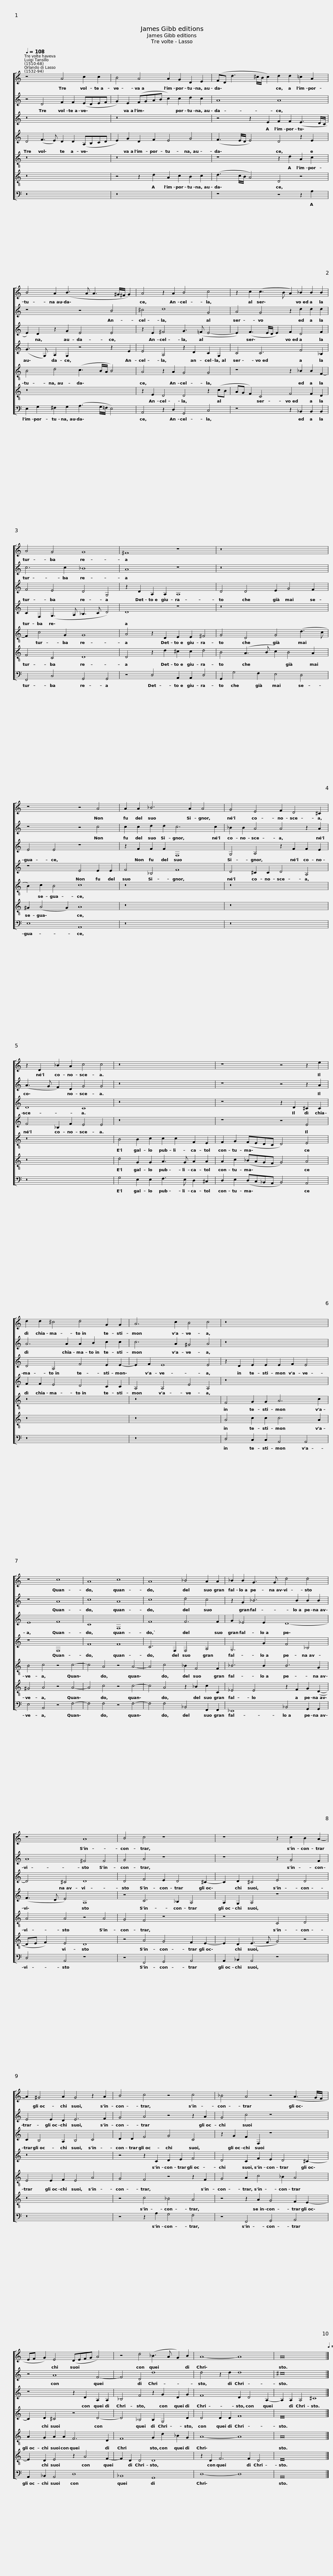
X:1
%%score [ 1 2 3 4 5 6 7 ]
L:1/8
Q:1/4=108
M:none
I:linebreak $
K:C
V:1 treble
V:2 treble
V:3 treble
V:4 treble
V:5 treble-8
V:6 treble-8
V:7 bass
V:1
 z8 A4 c2 c2 | B4 A4 A2 G2 D2 E2 |$ (FD d3 ^c/B/ c2) d2 d2 =c2 A2 | B4 A2 (B3 A A3 ^G/^F/ G2) |$ A4 z2 A2 B4 c4 | %5
 z2 c2 (c3 B A2) _B2 B2 B2 | A4 G4 G8 |$ ^F8 z8 |$ z16 | z8 z4 A4 | %10
 A2 A2 _B6 A2 A4 |$ G4 E4 F2 D4 ^C2 |$ z2 D2 _B2 A2 c4 c4 | z16 | z8 z4 z2 e2 |$ %15
 d2 d2 ^c4 d4 G2 G2 |$ A6 c2 B4 c4 | z16 | z8 c8 | A8 c8 | %20
 A8 _B4 A2 A2 |$ _B2 B2 G3 G d4 d4 | z8 A8 | B4 c4 z8 |$ z8 z2 c2 B2 A2- | %25
 A2 ^G4 A2 G4 z2 A2 | B4 c4 z4 c4 |$ _B4 A4 z4 (A3 G/F/ | EF G2) E4 (DEFG A4) |$ z4 d4 (_B3 A[Q:1/4=106] G2)[Q:1/4=105] B2[Q:1/4=107] | %30
[Q:1/4=102] A8-[Q:1/4=99] A8[Q:1/4=98][Q:1/4=96] |[Q:1/4=95] A16[Q:1/4=94][Q:1/4=92][Q:1/4=92] |] %32
V:2
 z4 D4 F2 F2 (EDEF | G2) E2 (FGAB c2) c2 d2 c2 |$ A8 A8 | z8 z4 B4 |$ ^c4 d8 G4 | %5
 A4 G4 z2 d2 d2 d2 | c6 c2 _B8 |$ A8 z8 |$ z16 | z8 z4 c4 | %10
 c2 c2 d2 d2 c6 c2 |$ _B2 B2 A4 A4 z2 A2 |$ (A3 G F2) D2 G4 G4 | z16 | z8 z4 z2 A2 |$ %15
 A6 A2 A2 B2 c2 c2 |$ c6 A2 ^G4 A4 | z16 | z8 A8 | c8 A8 | %20
 c8 d4 c4 |$ z2 G2 _B6 B2 B2 B2 | A8 ^F4 F4 | G4 A4 z8 |$ z8 z2 G4 F2 | %25
 E4 E2 D2 E6 F2 | G4 A4 z4 z2 A2 |$ G4 c4 z8 | z4 A8 F4- |$ F4 D4 d8 | %30
 d4 z2 d2 d8 | ^c16 |] %32
V:3
 z16 | z16 |$ z4 z2 E2 F2 F2 (E3 D/C/ | E2) D2 z2 G2 E4 E4 |$ z2 E2 ^F4 G3 (=F E4- | %5
 E2) (F3 E/D/ E2) F2 D4 F2 | F4 E4 D4 G,4 |$ z2 D2 A,2 A,2 A,8 |$ D4 D4 E2 G4 F2 | E4 E4 z8 | %10
 z2 F2 F2 F2 F,8 |$ G,4 A,4 z2 F2 F2 E2 |$ D8 C8 | z16 | z8 z2 D2 ^C2 C2 |$ %15
 D4 A,4 F4 E2 E2- |$ E2 F2 E8 E4 | z2 D2 E2 E2 E2 F2 E4 | E8 F8 | C8 F,8 | %20
 F8 F6 F2 |$ G2 _E4 E2 D8- | D4 ^C4 D8 | D4 F4 E2 D4 ^C2- |$ C2 D2 ^C4 E4 D4 | %25
 C2 B,4 A,2 B,4 C4 | D2 D2 F4 G4 C4 |$ z2 G2 F2 F,2 z8 | z8 z2 D2 A,2 A,2 |$ _B,4 F4 z2 G2 D2 G2 | %30
 F8 D2 D4 A,2- | A,2 A,2 A,4 ^C8 |] %32
V:4
 D4 (F3 E) D2 D2 (A,B,CD | E2) G2 D2 F2 E4 G4 |$ (F3 E/D/ E4) D4 z2 E2 | (G3 G,) A,2 G,2 z4 z2 E2 |$ E4 A,4 z2 D2 C2 G,2 | %5
 C4 C6 F4 _B,2 | C2 F,2 (G,3 A, _B,3 C D4) |$ D8 z8 |$ z16 | z8 E4 E2 E2 | %10
 F4 _B,4 F8 |$ D4 ^C2 C2 D4 A,4 |$ F4 _B,2 F2 E4 E4 | z16 | z8 z4 E4 |$ %15
 F2 F2 E4 D4 C2 C2 |$ A,4 A,4 E4 A,4 | z16 | z8 F,8 | F8 F8 | %20
 C6 F,2 F,4 A,4 |$ G,6 G2 F4 _B,4 | (F3 D E4) A,8 | z4 C6 _B,2 A,4 |$ A,2 G,2 A,4 z8 | %25
 z16 | z4 z2 C2 D2 E2 F4 |$ D4 C2 F2 E2 D4 ^C2- | C2 D2 ^C4 z4 D4- |$ D4 _B,4 B,2 G,4 D2 | %30
 D4 D2 D2 F8 | E16 |] %32
V:5
 z16 | z16 |$ z8 z2 d2 A2 c2 | B4 d4 (c3 B/A/ B4) |$ A4 z2 A2 G4 G4 | %5
 z8 z2 _B2 B2 F2- | F2 c4 G2 G8 |$ A4 z2 D2 E2 E2 ^F4 |$ G4 D4 G4 (d3 c | B2) c2 B4 c8 | %10
 z16 |$ z16 |$ z16 | B4 B2 c2 c2 c2 F2 E2 | F2 G2 (FEDC D4) E4 |$ %15
 z16 |$ z16 | F4 G2 G2 A6 c2 | B4 c4 z4 c4- | c4 A4 z4 A4- | %20
 A4 c4 _B2 F4 F2 |$ _B6 B2 B6 G2 | A4 A4 z4 A4 | G4 F4 z8 |$ z8 C4 D4 | %25
 E4 E2 F2 E4 A4 | G4 F4 z4 z2 F2 |$ G4 A2 c4 _B2 A4 | A2 G2 A2 A2 F6 D2 |$ F8 G2 d2 _B2 G2 | %30
 A8- A8 | A16 |] %32
V:6
 z16 | z4 z2 d2 A2 c2 B2 c2 |$ (d3 c/B/ A4) D4 z4 | z16 |$ z2 E2 D4 D4 z2 (cB | %5
 AG F2) C4 F4 F2 D2 | F4 C4 D8 |$ D4 z2 d2 ^c2 c2 d4 |$ B4 (A3 B c2) B4 A2 | ^G2 (A4 G2) A8 | %10
 z16 |$ z16 |$ z16 | d4 G2 G2 A3 G A2 A2 | A2 c2 (_BAGF G4) A4 |$ %15
 z16 |$ z16 | A4 c2 c2 c6 A2 | ^G4 A4 z4 A4- | A4 c4 z4 c4- | %20
 c4 A4 z2 _B2 c2 C2 |$ _E4 E4 z2 F2 G2 (D2- | DE F2) E4 D8 | z4 A4 G4 F2 E2- |$ E2 D2 (E3 F G4) z4 | %25
 z16 | z4 c4 _B4 A4 |$ z4 z2 A2 G4 F2 E2- | E2 D2 E4 z2 A4 F2- |$ F2 D2 D4 D8 | %30
 z2 D2 F6 F2 D4 | E16 |] %32
V:7
 z16 | z16 |$ z8 z4 z2 A,2 | E,2 G,2 ^F,2 G,2 (A,3 G,/=F,/ E,4) |$ A,,4 z2 D,2 G,,4 C,4 | %5
 z8 z2 _B,,2 B,,2 B,,2 | F,,4 C,4 G,,4 G,,4 |$ z4 D,4 A,,2 A,,2 D,4 |$ G,,2 G,4 F,2 E,4 D,4 | E,8 A,,8 | %10
 z16 |$ z16 |$ z16 | G,4 E,2 E,2 F,3 E, D,2 ^C,2 | D,2 E,2 (D,C,_B,,A,, B,,4) A,,4 |$ %15
 z16 |$ z16 | D,4 C,2 C,2 A,,4 A,,4 | E,4 A,,4 z4 F,4- | F,4 F,4 z4 F,4- | %20
 F,4 F,4 _B,,4 F,,2 F,,2 |$ _E,,8 _B,,4 G,,2 G,,2 | D,4 A,,4 z8 | z4 F,,4 G,,4 A,,4 |$ A,,2 _B,,2 A,,4 z8 | %25
 z16 | z4 z2 A,2 G,4 F,4 |$ z4 F,,4 G,,4 A,,4 | A,,2 _B,,2 A,,4 D,8 |$ _B,,8 G,,8 | %30
 D,8- D,8 | A,,16 |] %32
